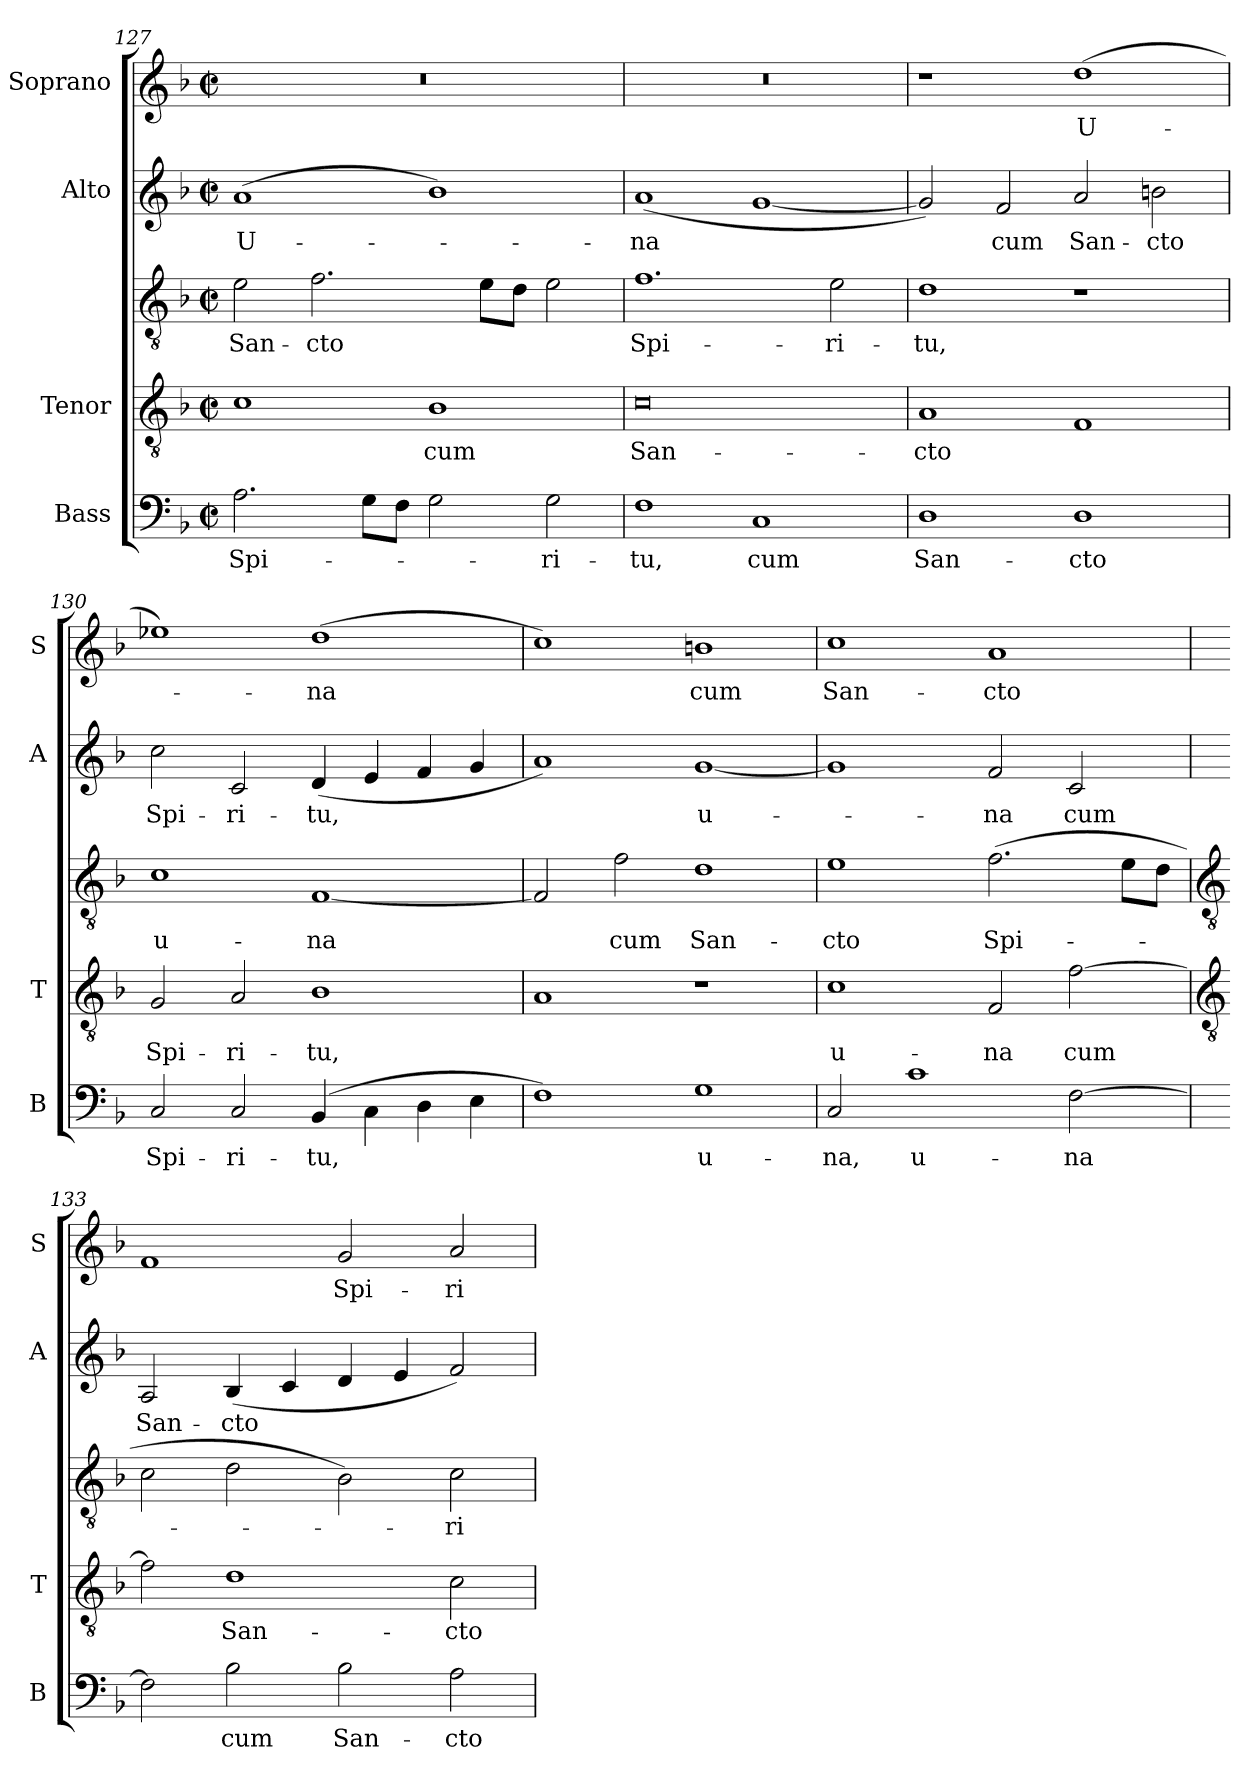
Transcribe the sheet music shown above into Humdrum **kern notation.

**kern	**text	**kern	**text	**kern	**text	**kern	**text	**kern	**text
*part4	*part4	*part3	*part3	*part3	*part3	*part2	*part2	*part1	*part1
*staff5	*staff5	*staff4	*staff4	*staff3	*staff3	*staff2	*staff2	*staff1	*staff1
*I"Bass	*	*I"Tenor	*	*	*	*I"Alto	*	*I"Soprano	*
*I'B	*	*I'T	*	*	*	*I'A	*	*I'S	*
!!LO:LB:g=z
*clefF4	*	*clefGv2	*	*clefGv2	*	*clefG2	*	*clefG2	*
*k[b-]	*	*k[b-]	*	*k[b-]	*	*k[b-]	*	*k[b-]	*
*F:	*	*F:	*	*F:	*	*F:	*	*F:	*
*M4/2	*	*M4/2	*	*M4/2	*	*M4/2	*	*M4/2	*
*met(c|)	*	*met(c|)	*	*met(c|)	*	*met(c|)	*	*met(c|)	*
=127	=127	=127	=127	=127	=127	=127	=127	=127	=127
!	!LO:LY:b	!	!	!	!LO:LY:b	!	!LO:LY:b	!	!
2.A	Spi-	1c	.	2e	San-	(<1a	U-	0r	.
!	!	!	!	!	!LO:LY:b	!	!	!	!
.	.	.	.	2.f	-cto	.	.	.	.
8GL	.	.	.	.	.	.	.	.	.
8FJ	.	.	.	.	.	.	.	.	.
!	!	!	!LO:LY:b	!	!	!	!	!	!
2G	.	1B-	cum	.	.	1b-)	.	.	.
.	.	.	.	8eL	.	.	.	.	.
.	.	.	.	8dJ	.	.	.	.	.
!	!LO:LY:b	!	!	!	!	!	!	!	!
2G	ri-	.	.	2e	.	.	.	.	.
=128	=128	=128	=128	=128	=128	=128	=128	=128	=128
!	!LO:LY:b	!	!LO:LY:b	!	!LO:LY:b	!	!LO:LY:b	!	!
1F	-tu,	0c	-San-	1.f	Spi-	(<1a	na	0r	.
!	!LO:LY:b	!	!	!	!	!	!	!	!
1C	cum	.	.	.	.	[1g	.	.	.
!	!	!	!	!	!LO:LY:b	!	!	!	!
.	.	.	.	2e	-ri-	.	.	.	.
=129	=129	=129	=129	=129	=129	=129	=129	=129	=129
!	!LO:LY:b	!	!LO:LY:b	!	!LO:LY:b	!	!	!	!
1D	San-	1A	cto	1d	-tu,	2g])	.	1r	.
!	!	!	!	!	!	!	!LO:LY:b	!	!
.	.	.	.	.	.	2f	cum	.	.
!	!LO:LY:b	!	!	!	!	!	!LO:LY:b	!	!LO:LY:b
1D	-cto	1F	.	1r	.	2a	San-	(>1dd	U-
!	!	!	!	!	!	!	!LO:LY:b	!	!
.	.	.	.	.	.	2b	-cto	.	.
=130	=130	=130	=130	=130	=130	=130	=130	=130	=130
!	!LO:LY:b	!	!LO:LY:b	!	!LO:LY:b	!	!LO:LY:b	!	!
2C	Spi-	2G	Spi-	1c	u-	2cc	Spi-	1ee-X)	.
!	!LO:LY:b	!	!LO:LY:b	!	!	!	!LO:LY:b	!	!
2C	-ri-	2A	-ri-	.	.	2c	-ri-	.	.
!	!LO:LY:b	!	!LO:LY:b	!	!LO:LY:b	!	!LO:LY:b	!	!LO:LY:b
(>4BB-	-tu,	1B-	-tu,	[1F	-na	(<4d	-tu,	(>1dd	na
4C\	.	.	.	.	.	4e	.	.	.
4D	.	.	.	.	.	4f	.	.	.
4E	.	.	.	.	.	4g	.	.	.
=131	=131	=131	=131	=131	=131	=131	=131	=131	=131
1F)	.	1A	.	2F]	.	1a)	.	1cc)	.
!	!	!	!	!	!LO:LY:b	!	!	!	!
.	.	.	.	2f	cum	.	.	.	.
!	!LO:LY:b	!	!	!	!LO:LY:b	!	!LO:LY:b	!	!LO:LY:b
1G	u-	1r	.	1d	San-	[1g	u-	1bn	cum
=132	=132	=132	=132	=132	=132	=132	=132	=132	=132
!	!LO:LY:b	!	!LO:LY:b	!	!LO:LY:b	!	!	!	!LO:LY:b
2C	-na,	1c	u-	1e	-cto	1g]	.	1cc	San-
!	!LO:LY:b	!	!	!	!	!	!	!	!
1c	u-	.	.	.	.	.	.	.	.
!	!	!	!LO:LY:b	!	!LO:LY:b	!	!LO:LY:b	!	!LO:LY:b
.	.	2F	-na	(>2.f	Spi-	2f	na	1a	-cto
!	!LO:LY:b	!	!LO:LY:b	!	!	!	!LO:LY:b	!	!
[2F	-na	[2f	cum	.	.	2c	cum	.	.
.	.	.	.	8eL	.	.	.	.	.
.	.	.	.	8dJ	.	.	.	.	.
!!LO:LB:g=z
=133	=133	=133	=133	=133	=133	=133	=133	=133	=133
*	*	*clefGv2	*	*clefGv2	*	*	*	*	*
!	!	!	!	!	!	!	!LO:LY:b	!	!
2F]	.	2f]	.	2c	.	2A	San-	1f	.
!	!LO:LY:b	!	!LO:LY:b	!	!	!	!LO:LY:b	!	!
2B-	cum	1d	-San-	2d	.	(<4B-	-cto	.	.
.	.	.	.	.	.	4c	.	.	.
!	!LO:LY:b	!	!	!	!	!	!	!	!LO:LY:b
2B-	San-	.	.	2B-)	.	4d	.	2g	Spi-
.	.	.	.	.	.	4e	.	.	.
!	!LO:LY:b	!	!LO:LY:b	!	!LO:LY:b	!	!	!	!LO:LY:b
2A	-cto	2c	-cto	2c	ri-	2f)	.	2a	-ri-
=	=	=	=	=	=	=	=	=	=
*-	*-	*-	*-	*-	*-	*-	*-	*-	*-
